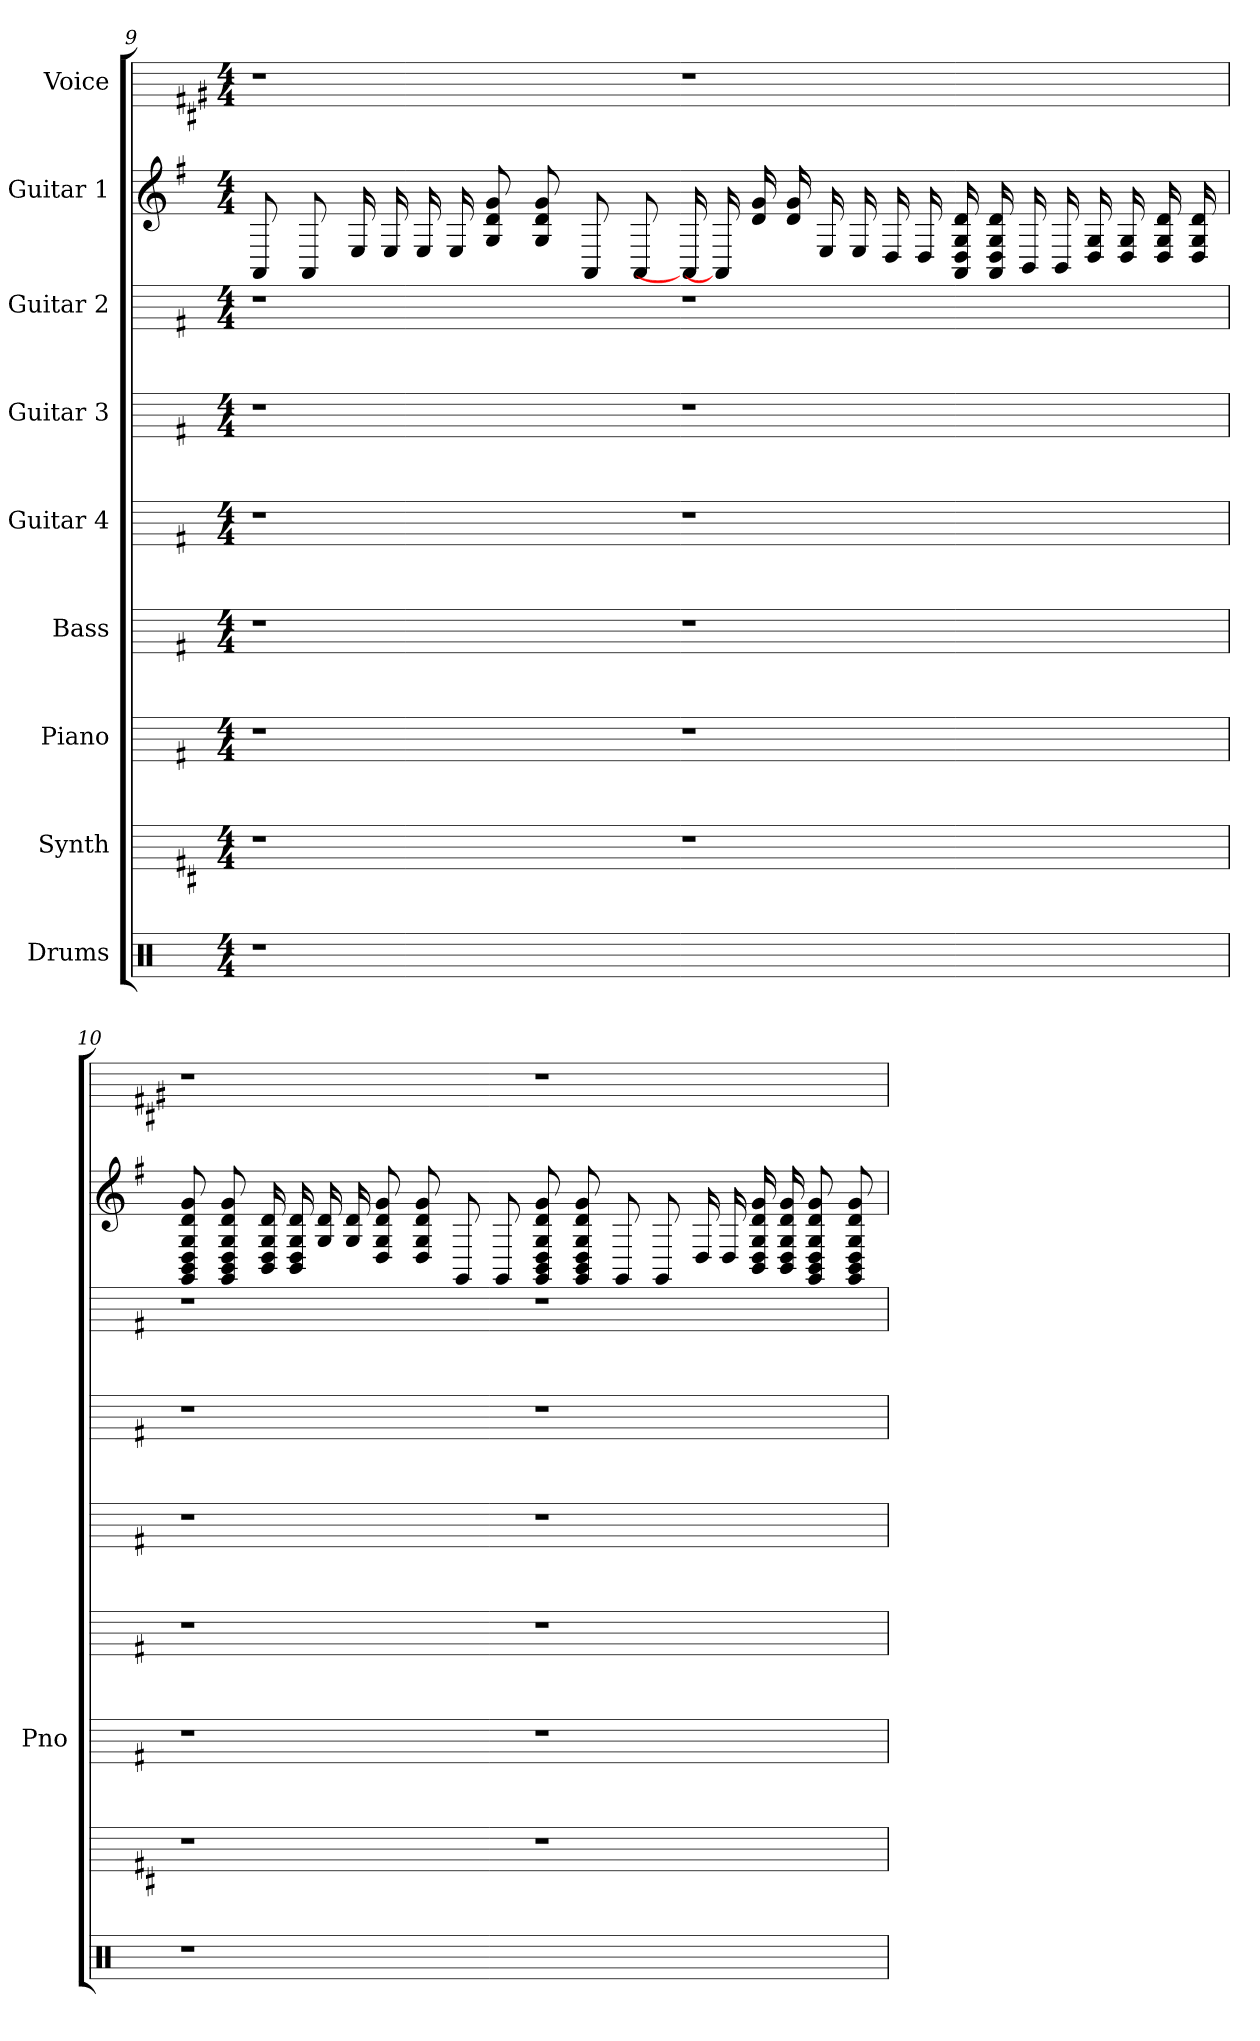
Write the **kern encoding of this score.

**kern	**kern	**kern	**kern	**kern	**kern	**kern	**kern	**kern
*part9	*part8	*part7	*part6	*part5	*part4	*part3	*part2	*part1
*staff9	*staff8	*staff7	*staff6	*staff5	*staff4	*staff3	*staff2	*staff1
*I"Drums	*I"Synth	*I"Piano	*I"Bass	*I"Guitar 4	*I"Guitar 3	*I"Guitar 2	*I"Guitar 1	*I"Voice
*	*	*I'Pno	*	*	*	*	*	*
*clefX	*	*	*	*	*	*	*	*
*	*ITrd4c7	*	*	*	*	*	*	*ITrd1c2
*k[]	*k[f#]	*k[f#]	*k[f#]	*k[f#]	*k[f#]	*k[f#]	*k[f#]	*k[f#]
*M4/4	*M4/4	*M4/4	*M4/4	*M4/4	*M4/4	*M4/4	*M4/4	*M4/4
=9	=9	=9	=9	=9	=9	=9	=9	=9
1r	1r	1r	1r	1r	1r	1r	8AA	1r
.	.	.	.	.	.	.	8AA	.
.	.	.	.	.	.	.	16E	.
.	.	.	.	.	.	.	16E	.
.	.	.	.	.	.	.	16E	.
.	.	.	.	.	.	.	16E	.
.	.	.	.	.	.	.	8g 8d 8G	.
.	.	.	.	.	.	.	8g 8d 8G	.
.	.	.	.	.	.	.	8AA	.
.	.	.	.	.	.	.	8AA	.
1ryy	1r	1r	1r	1r	1r	1r	16AA]	1r
.	.	.	.	.	.	.	16AA]	.
.	.	.	.	.	.	.	16g 16d	.
.	.	.	.	.	.	.	16g 16d	.
.	.	.	.	.	.	.	16E	.
.	.	.	.	.	.	.	16E	.
.	.	.	.	.	.	.	16D	.
.	.	.	.	.	.	.	16D	.
.	.	.	.	.	.	.	16d 16G 16D 16AA	.
.	.	.	.	.	.	.	16d 16G 16D 16AA	.
.	.	.	.	.	.	.	16BB	.
.	.	.	.	.	.	.	16BB	.
.	.	.	.	.	.	.	16G 16D	.
.	.	.	.	.	.	.	16G 16D	.
.	.	.	.	.	.	.	16d 16G 16D	.
.	.	.	.	.	.	.	16d 16G 16D	.
=10	=10	=10	=10	=10	=10	=10	=10	=10
1r	1r	1r	1r	1r	1r	1r	8g 8d 8G 8D 8BB 8GG	1r
.	.	.	.	.	.	.	8g 8d 8G 8D 8BB 8GG	.
.	.	.	.	.	.	.	16d 16G 16D 16BB	.
.	.	.	.	.	.	.	16d 16G 16D 16BB	.
.	.	.	.	.	.	.	16d 16G	.
.	.	.	.	.	.	.	16d 16G	.
.	.	.	.	.	.	.	8g 8d 8G 8D	.
.	.	.	.	.	.	.	8g 8d 8G 8D	.
.	.	.	.	.	.	.	8GG	.
.	.	.	.	.	.	.	8GG	.
1ryy	1r	1r	1r	1r	1r	1r	8g 8d 8G 8D 8BB 8GG	1r
.	.	.	.	.	.	.	8g 8d 8G 8D 8BB 8GG	.
.	.	.	.	.	.	.	8GG	.
.	.	.	.	.	.	.	8GG	.
.	.	.	.	.	.	.	16D	.
.	.	.	.	.	.	.	16D	.
.	.	.	.	.	.	.	16g 16d 16G 16D 16BB	.
.	.	.	.	.	.	.	16g 16d 16G 16D 16BB	.
.	.	.	.	.	.	.	8g 8d 8G 8D 8BB 8GG	.
.	.	.	.	.	.	.	8g 8d 8G 8D 8BB 8GG	.
=	=	=	=	=	=	=	=	=
*-	*-	*-	*-	*-	*-	*-	*-	*-
